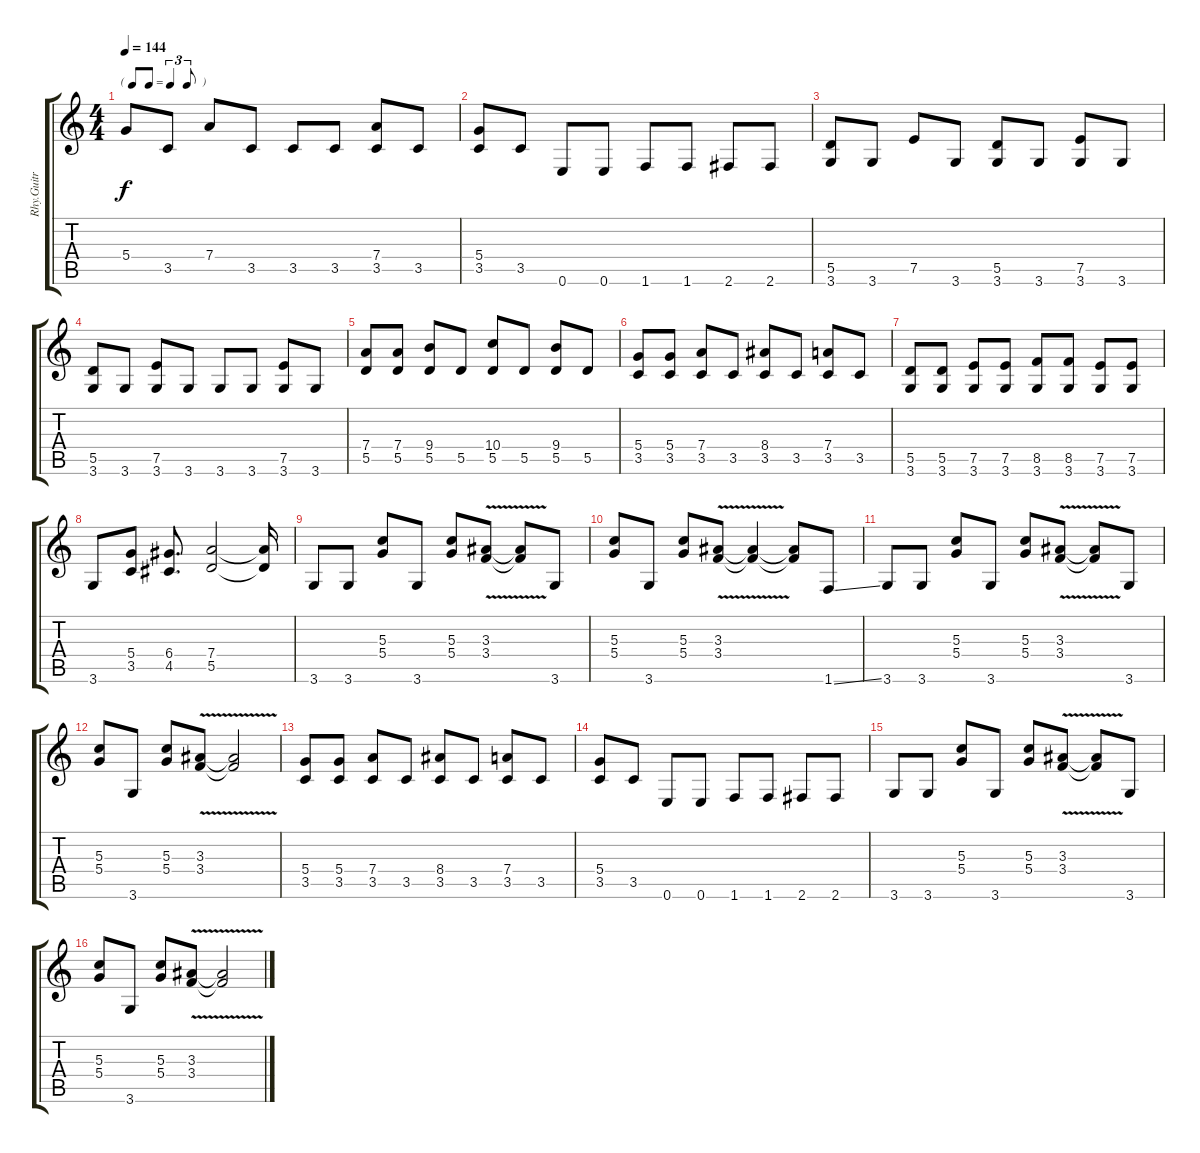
\track ("Rhy.Guitr           " "Rhy.Guitr ") {instrument overdrivenguitar}
\staff {score tabs}
\tuning (E4 B3 G3 D3 A2 E2) {hide}
\ts (4 4)
\tf triplet8th
\tempo 144
\clef g2
\ks c
5.4.8{dy f} 3.5.8 7.4.8 3.5.8 3.5.8 3.5.8 (7.4 3.5).8 3.5.8 |
(5.4 3.5).8 3.5.8 0.6.8 0.6.8 1.6.8 1.6.8 2.6.8 2.6.8 |
(5.5 3.6).8 3.6.8 7.5.8 3.6.8 (5.5 3.6).8 3.6.8 (7.5 3.6).8 3.6.8 |
(5.5 3.6).8 3.6.8 (7.5 3.6).8 3.6.8 3.6.8 3.6.8 (7.5 3.6).8 3.6.8 |
(7.4 5.5).8 (7.4 5.5).8 (9.4 5.5).8 5.5.8 (10.4 5.5).8 5.5.8 (9.4 5.5).8 5.5.8 |
(5.4 3.5).8 (5.4 3.5).8 (7.4 3.5).8 3.5.8 (8.4 3.5).8 3.5.8 (7.4 3.5).8 3.5.8 |
(5.5 3.6).8 (5.5 3.6).8 (7.5 3.6).8 (7.5 3.6).8 (8.5 3.6).8 (8.5 3.6).8 (7.5 3.6).8 (7.5 3.6).8 |
3.6.8 (5.4 3.5).8 (6.4 4.5).8{d} (7.4 5.5).2 (7.4{t} 5.5{t}).16 |
3.6.8 3.6.8 (5.3 5.4).8 3.6.8 (5.3 5.4).8 (3.3{v} 3.4{v}).8 (3.3{t} 3.4{t}).8 3.6.8 |
(5.3 5.4).8 3.6.8 (5.3 5.4).8 (3.3{v} 3.4{v}).8 (3.3{t} 3.4{t}).4 (3.3{t} 3.4{t}).8 1.6{ss}.8 |
3.6.8 3.6.8 (5.3 5.4).8 3.6.8 (5.3 5.4).8 (3.3{v} 3.4{v}).8 (3.3{t} 3.4{t}).8 3.6.8 |
(5.3 5.4).8 3.6.8 (5.3 5.4).8 (3.3{v} 3.4{v}).8 (3.3{t} 3.4{t}).2 |
(5.4 3.5).8 (5.4 3.5).8 (7.4 3.5).8 3.5.8 (8.4 3.5).8 3.5.8 (7.4 3.5).8 3.5.8 |
(5.4 3.5).8 3.5.8 0.6.8 0.6.8 1.6.8 1.6.8 2.6.8 2.6.8 |
3.6.8 3.6.8 (5.3 5.4).8 3.6.8 (5.3 5.4).8 (3.3{v} 3.4{v}).8 (3.3{t} 3.4{t}).8 3.6.8 |
(5.3 5.4).8 3.6.8 (5.3 5.4).8 (3.3{v} 3.4{v}).8 (3.3{t} 3.4{t}).2
